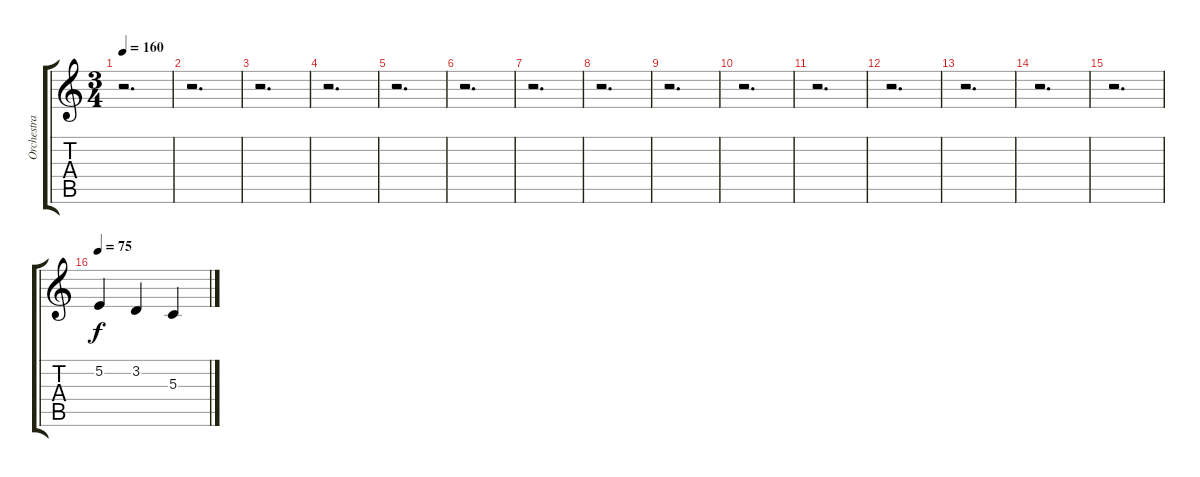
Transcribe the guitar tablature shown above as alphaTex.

\track ("Orchestra Voice line" "Orchestra ") {instrument lead6voice}
\staff {score tabs}
\tuning (E4 B3 G3 D3 A2 E2) {hide}
\ts (3 4)
\tempo 160
\clef g2
\ks c
r.2{d dy f instrument lead6voice} |
r.2{d} |
r.2{d} |
r.2{d} |
r.2{d} |
r.2{d} |
r.2{d} |
r.2{d} |
r.2{d} |
r.2{d} |
r.2{d} |
r.2{d} |
r.2{d} |
r.2{d} |
r.2{d} |
\tempo 75
5.2.4 3.2.4 5.3.4
